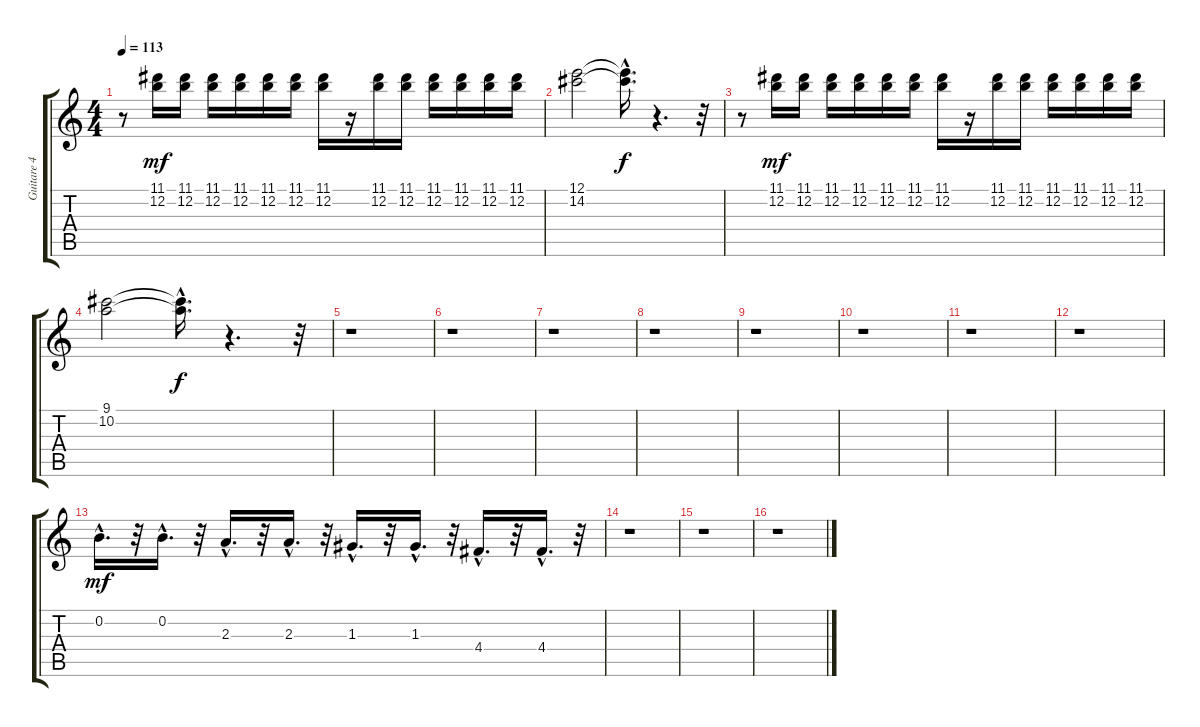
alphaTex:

\track ("Guitare 4" "Guitare 4") {instrument overdrivenguitar}
\staff {score tabs}
\tuning (E4 B3 G3 D3 A2 E2) {hide}
\ts (4 4)
\tempo 113
\clef g2
\ks c
r.8{dy f} (11.1 12.2).16{dy mf} (11.1 12.2).16 (11.1 12.2).16 (11.1 12.2).16 (11.1 12.2).16 (11.1 12.2).16 (11.1 12.2).16 r.16 (11.1 12.2).16 (11.1 12.2).16 (11.1 12.2).16 (11.1 12.2).16 (11.1 12.2).16 (11.1 12.2).16 |
(12.1 14.2).2 (12.1{hac t} 14.2{hac t}).16{d dy f} r.4{d} r.32 |
r.8 (11.1 12.2).16{dy mf} (11.1 12.2).16 (11.1 12.2).16 (11.1 12.2).16 (11.1 12.2).16 (11.1 12.2).16 (11.1 12.2).16 r.16 (11.1 12.2).16 (11.1 12.2).16 (11.1 12.2).16 (11.1 12.2).16 (11.1 12.2).16 (11.1 12.2).16 |
(9.1 10.2).2 (9.1{hac t} 10.2{hac t}).16{d dy f} r.4{d} r.32 |
r.1 |
r.1 |
r.1 |
r.1 |
r.1 |
r.1 |
r.1 |
r.1 |
0.2{hac}.16{d dy mf} r.32 0.2{hac}.16{d} r.32 2.3{hac}.16{d} r.32 2.3{hac}.16{d} r.32 1.3{hac}.16{d} r.32 1.3{hac}.16{d} r.32 4.4{hac}.16{d} r.32 4.4{hac}.16{d} r.32 |
r.1 |
r.1 |
r.1
